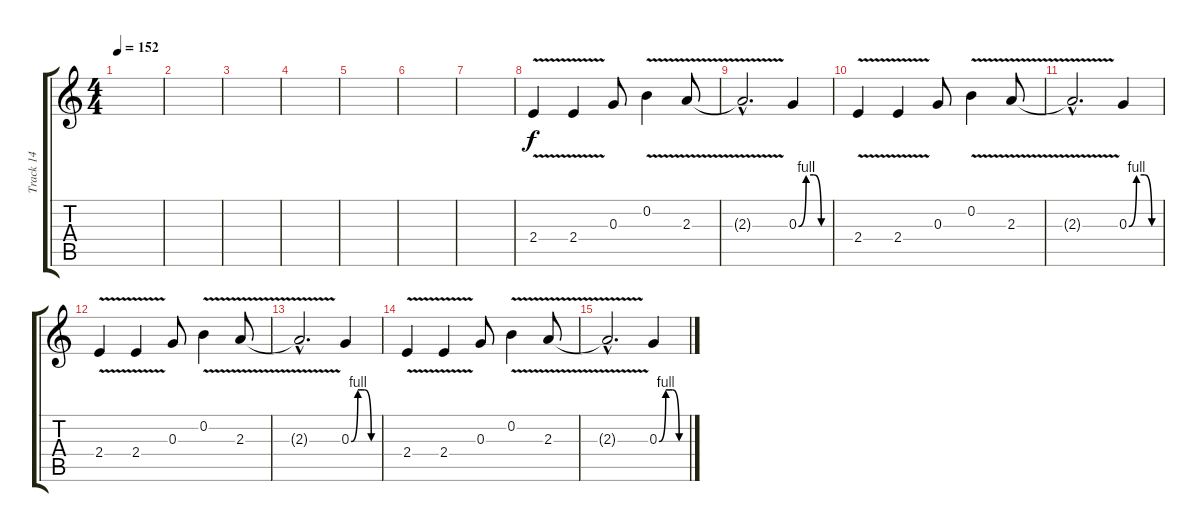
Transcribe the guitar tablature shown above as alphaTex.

\track ("Track 14" "Track 14") {instrument distortionguitar}
\staff {score tabs}
\tuning (E4 B3 G3 D3 A2 D2) {hide}
\ts (4 4)
\tempo 152
\clef g2
\ks c
|
|
|
|
|
|
|
2.4{v}.4{balance 16} 2.4{v}.4 0.3.8 0.2{v}.4 2.3{v}.8 |
2.3{hac t}.2{d} 0.3{be (custom 0 0 15 4 30 4 45 0 60 0)}.4 |
2.4{v}.4 2.4{v}.4 0.3.8 0.2{v}.4 2.3{v}.8 |
2.3{hac t}.2{d} 0.3{be (custom 0 0 15 4 30 4 45 0 60 0)}.4 |
2.4{v}.4 2.4{v}.4 0.3.8 0.2{v}.4 2.3{v}.8 |
2.3{hac t}.2{d} 0.3{be (custom 0 0 15 4 30 4 45 0 60 0)}.4 |
2.4{v}.4 2.4{v}.4 0.3.8 0.2{v}.4 2.3{v}.8 |
2.3{hac t}.2{d} 0.3{be (custom 0 0 15 4 30 4 45 0 60 0)}.4
